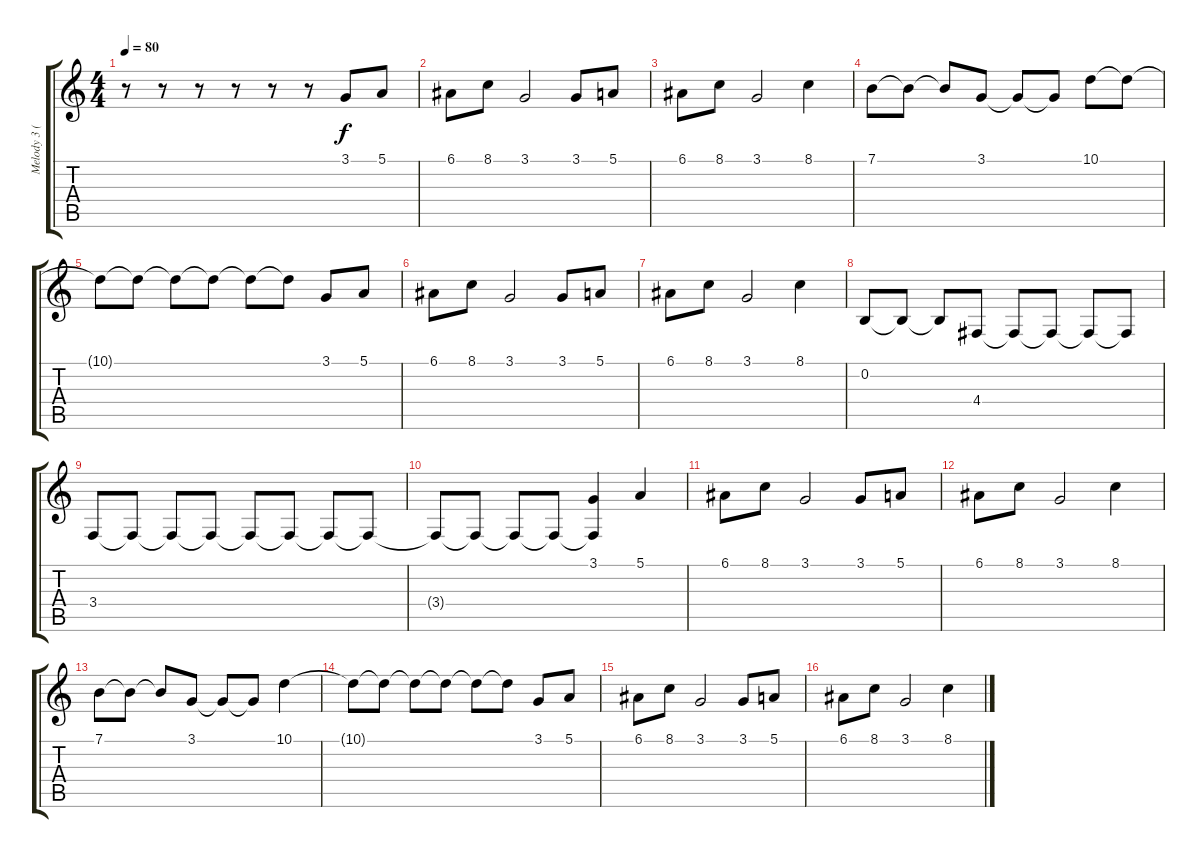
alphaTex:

\track ("Melody 3 (Fill)" "Melody 3 (") {instrument dulcimer}
\staff {score tabs}
\tuning (E4 B3 G3 D3 A2 E2) {hide}
\ts (4 4)
\tempo 80
\clef g2
\ks c
r.8{dy f instrument dulcimer} r.8 r.8 r.8 r.8 r.8 3.1.8 5.1.8 |
6.1.8 8.1.8 3.1.2 3.1.8 5.1.8 |
6.1.8 8.1.8 3.1.2 8.1.4 |
7.1.8 7.1{t}.8 7.1{t}.8 3.1.8 3.1{t}.8 3.1{t}.8 10.1.8 10.1{t}.8 |
10.1{t}.8 10.1{t}.8 10.1{t}.8 10.1{t}.8 10.1{t}.8 10.1{t}.8 3.1.8 5.1.8 |
6.1.8 8.1.8 3.1.2 3.1.8 5.1.8 |
6.1.8 8.1.8 3.1.2 8.1.4 |
0.2.8 0.2{t}.8 0.2{t}.8 4.4.8 4.4{t}.8 4.4{t}.8 4.4{t}.8 4.4{t}.8 |
3.4.8 3.4{t}.8 3.4{t}.8 3.4{t}.8 3.4{t}.8 3.4{t}.8 3.4{t}.8 3.4{t}.8 |
3.4{t}.8 3.4{t}.8 3.4{t}.8 3.4{t}.8 (3.1 3.4{t}).4 5.1.4 |
6.1.8 8.1.8 3.1.2 3.1.8 5.1.8 |
6.1.8 8.1.8 3.1.2 8.1.4 |
7.1.8 7.1{t}.8 7.1{t}.8 3.1.8 3.1{t}.8 3.1{t}.8 10.1.4 |
10.1{t}.8 10.1{t}.8 10.1{t}.8 10.1{t}.8 10.1{t}.8 10.1{t}.8 3.1.8 5.1.8 |
6.1.8 8.1.8 3.1.2 3.1.8 5.1.8 |
6.1.8 8.1.8 3.1.2 8.1.4
